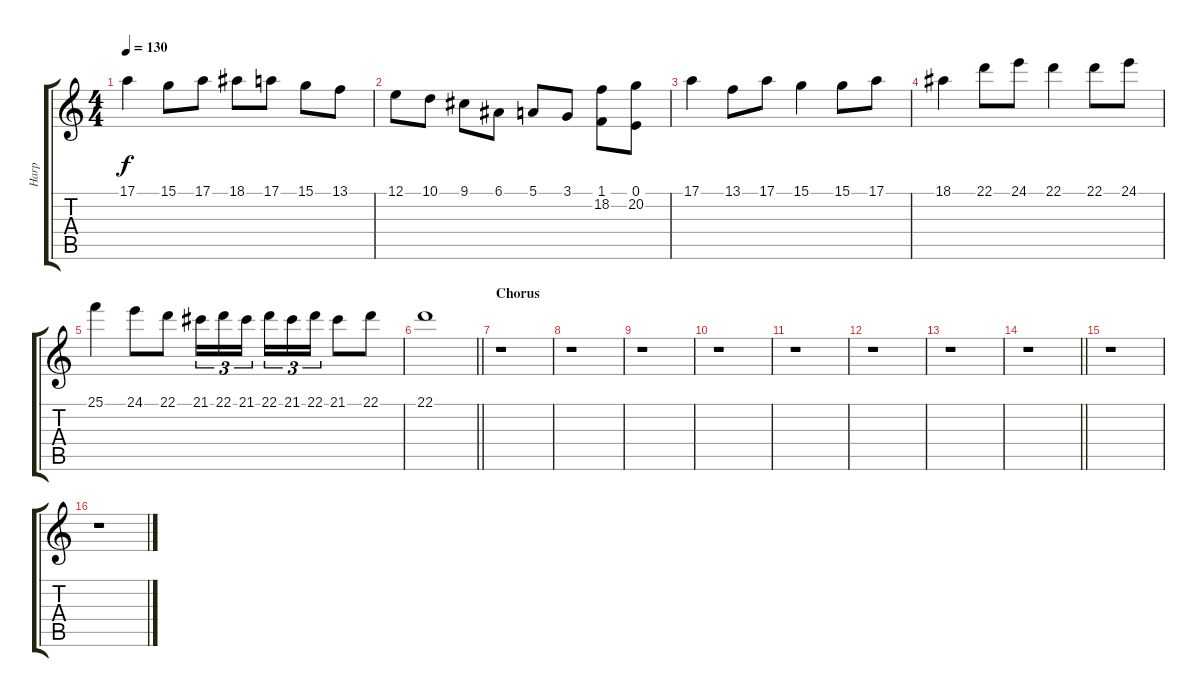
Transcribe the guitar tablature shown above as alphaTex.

\track ("Harp " "Harp ") {instrument orchestralharp}
\staff {score tabs}
\tuning (E4 B3 G3 D3 A2 E2) {hide}
\ts (4 4)
\tempo 130
\clef g2
\ks c
17.1.4{dy f} 15.1.8 17.1.8 18.1.8 17.1.8 15.1.8 13.1.8 |
12.1.8 10.1.8 9.1.8 6.1.8 5.1.8 3.1.8 (1.1 18.2).8 (0.1 20.2).8 |
17.1.4 13.1.8 17.1.8 15.1.4 15.1.8 17.1.8 |
18.1.4 22.1.8 24.1.8 22.1.4 22.1.8 24.1.8 |
25.1.4 24.1.8 22.1.8 21.1.16{tu (3 2)} 22.1.16{tu (3 2)} 21.1.16{tu (3 2) beam splitsecondary} 22.1.16{tu (3 2)} 21.1.16{tu (3 2)} 22.1.16{tu (3 2)} 21.1.8 22.1.8 |
\barLineRight lightlight
22.1.1 |
\section ("" "Chorus ")
r.1 |
r.1 |
r.1 |
r.1 |
r.1 |
r.1 |
r.1 |
\barLineRight lightlight
r.1 |
r.1 |
r.1
